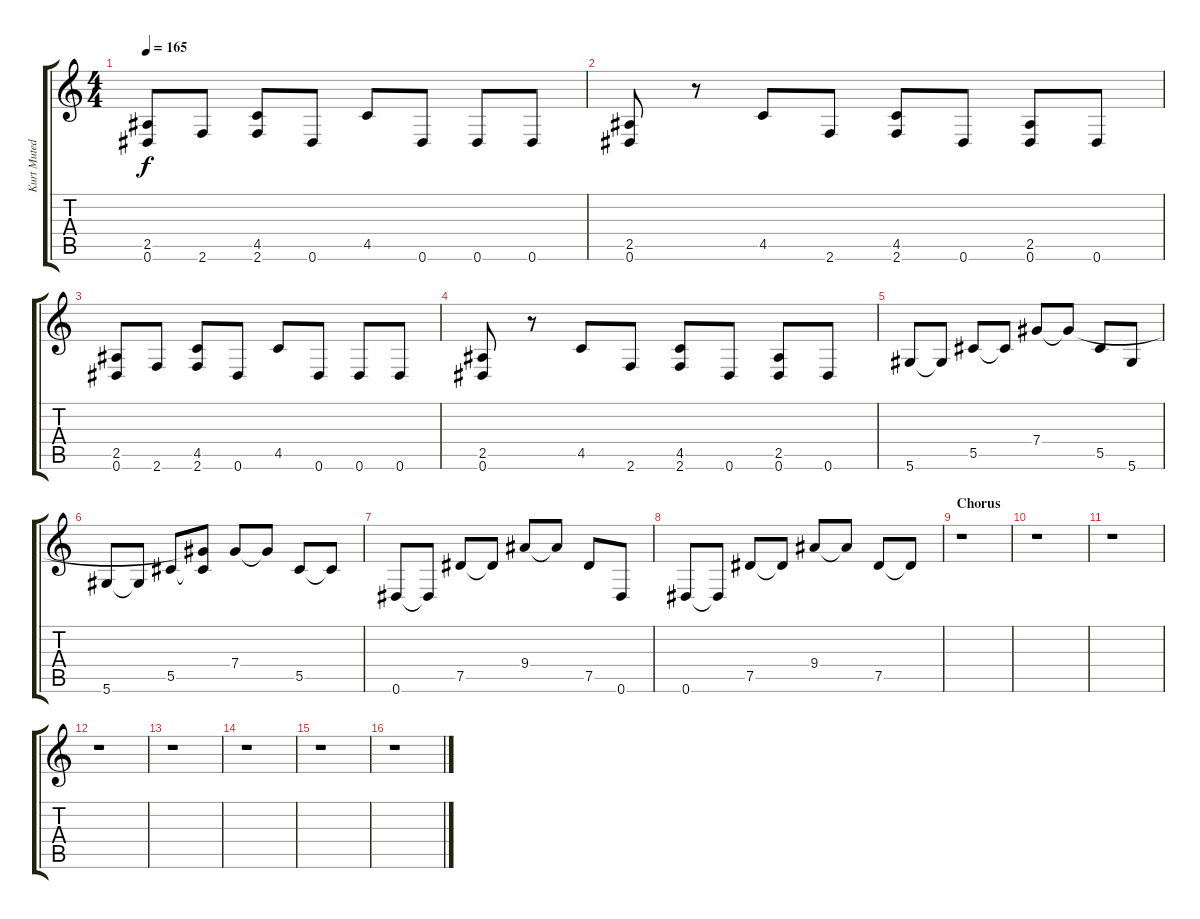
\track ("Kurt Muted" "Kurt Muted") {instrument electricguitarmuted}
\staff {score tabs}
\tuning (Eb4 Bb3 Gb3 Db3 Ab2 Eb2) {hide}
\ts (4 4)
\tempo 165
\clef g2
\ks c
(2.5 0.6).8{dy f} 2.6.8 (4.5 2.6).8 0.6.8 4.5.8 0.6.8 0.6.8 0.6.8 |
(2.5 0.6).8 r.8 4.5.8 2.6.8 (4.5 2.6).8 0.6.8 (2.5 0.6).8 0.6.8 |
(2.5 0.6).8 2.6.8 (4.5 2.6).8 0.6.8 4.5.8 0.6.8 0.6.8 0.6.8 |
(2.5 0.6).8 r.8 4.5.8 2.6.8 (4.5 2.6).8 0.6.8 (2.5 0.6).8 0.6.8 |
5.6.8 5.6{t}.8 5.5.8 5.5{t}.8 7.4.8 7.4{t}.8 5.5.8 5.6.8 |
5.6.8 5.6{t}.8 5.5.8 (7.4{t} 5.5{t}).8 7.4.8 7.4{t}.8 5.5.8 5.5{t}.8 |
0.6.8 0.6{t}.8 7.5.8 7.5{t}.8 9.4.8 9.4{t}.8 7.5.8 0.6.8 |
0.6.8 0.6{t}.8 7.5.8 7.5{t}.8 9.4.8 9.4{t}.8 7.5.8 7.5{t}.8 |
\section ("" "Chorus")
r.1 |
r.1 |
r.1 |
r.1 |
r.1 |
r.1 |
r.1 |
r.1
